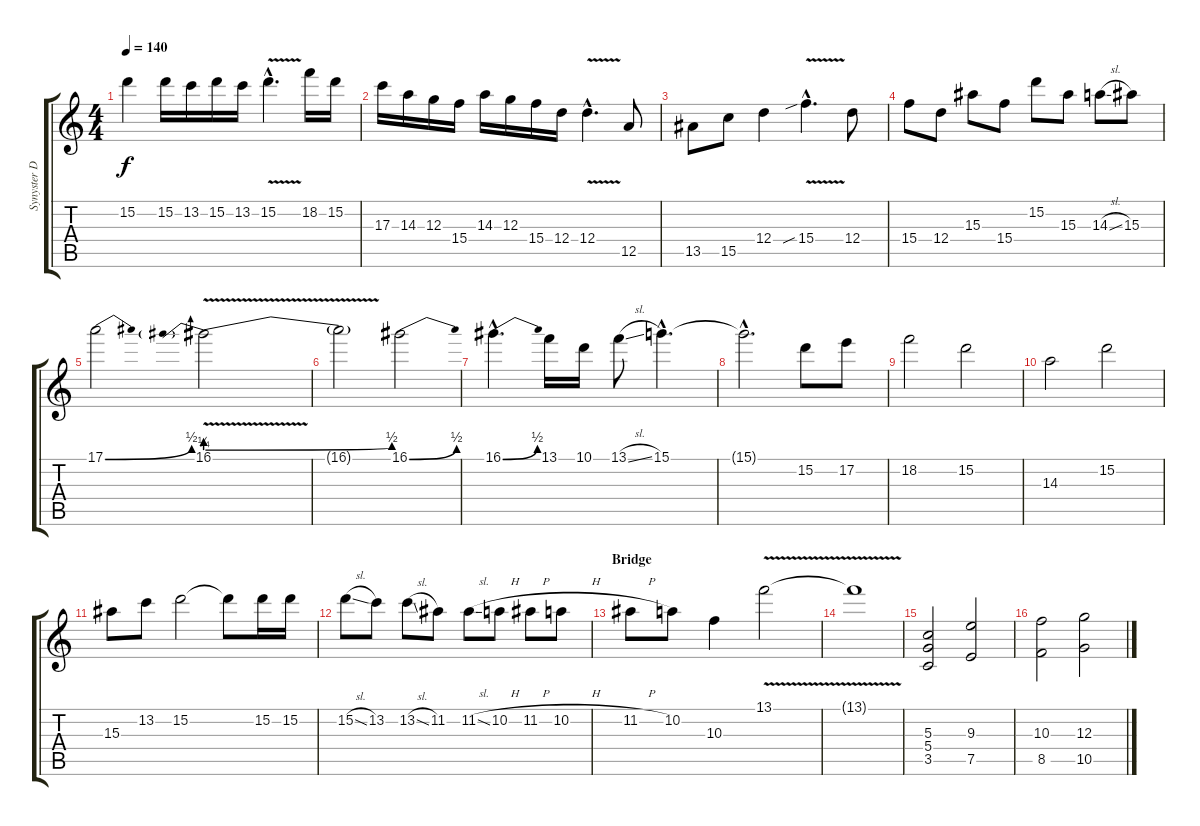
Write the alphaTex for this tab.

\track ("Synyster Distortion" "Synyster D") {instrument overdrivenguitar}
\staff {score tabs}
\tuning (E4 B3 G3 D3 A2 D2) {hide}
\ts (4 4)
\tempo 140
\clef g2
\ks c
15.2.4{dy f} 15.2.16 13.2.16 15.2.16 13.2.16 15.2{v hac}.4{d} 18.2.16 15.2.16 |
17.3.16 14.3.16 12.3.16 15.4.16 14.3.16 12.3.16 15.4.16 12.4.16 12.4{v hac}.4{d} 12.5.8 |
13.5.8 15.5.8 12.4.4 15.4{v sib hac}.4{d} 12.4.8 |
15.4.8 12.4.8 15.3.8 15.4.8 15.2.8 15.3.8 14.3{sl}.8 15.3.8 |
17.1{be (bend 0 0 60 2)}.2 16.1{be (prebendbend 0 1 60 2) v}.2 |
16.1{t}.2 16.1{be (bend 0 0 60 2)}.2 |
16.1{be (bend 0 0 60 2) hac}.4{d} 13.1.16 10.1.16 13.1{sl}.8 15.1{hac}.4{d} |
15.1{hac t}.2{d} 15.2.8 17.2.8 |
18.2.2 15.2.2 |
14.3.2 15.2.2 |
15.3.8 13.2.8 15.2.2 15.2{t}.8 15.2.16 15.2.16 |
15.2{sl}.8 13.2.8 13.2{sl}.8 11.2.8 11.2{sl}.8 10.2{h}.8 11.2{h}.8 10.2{h}.8 |
\section ("" "Bridge")
11.2{h}.8 10.2.8 10.3.4 13.1{v}.2{instrument guitarharmonics} |
13.1{t}.1 |
(5.3 5.4 3.5).2{instrument overdrivenguitar} (9.3 7.5).2 |
(10.3 8.5).2 (12.3 10.5).2
